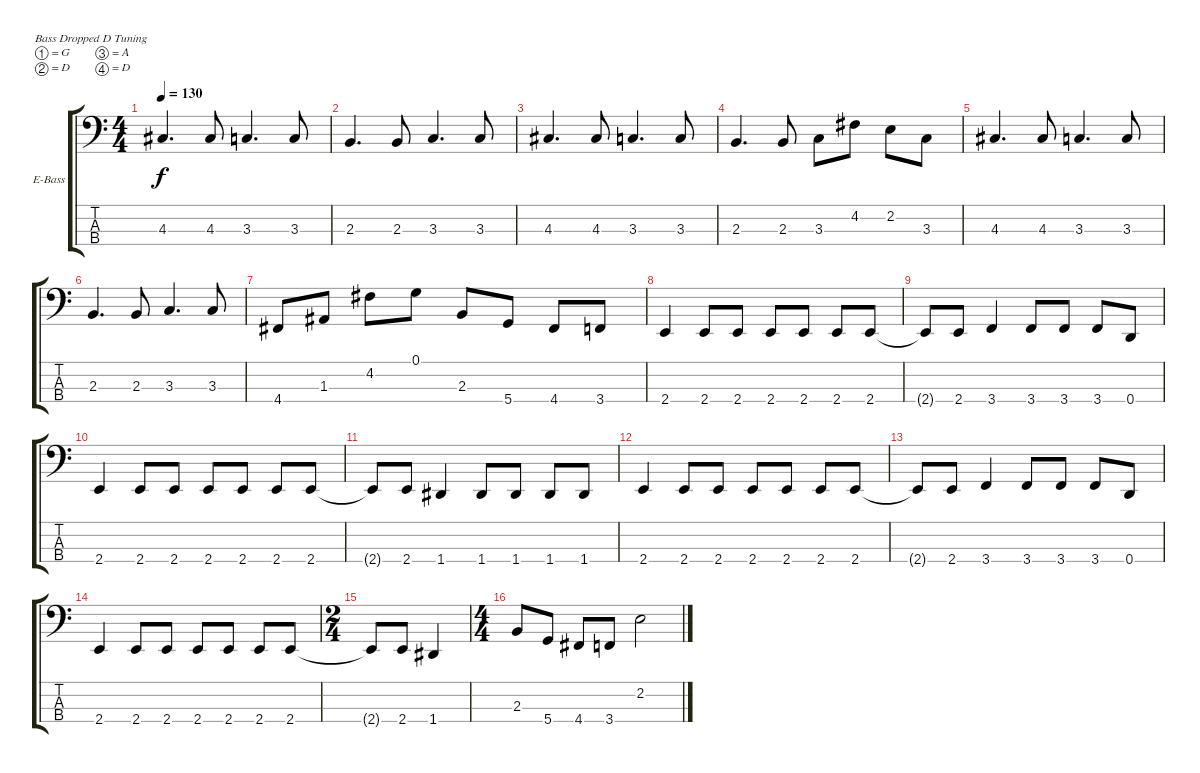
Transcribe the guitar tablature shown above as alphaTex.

\bracketExtendMode groupsimilarinstruments
\firstSystemTrackNameOrientation horizontal
\otherSystemsTrackNameOrientation horizontal
\track ("David Ellefson" "E-Bass") {instrument electricbasspick}
\staff {score tabs}
\tuning (G2 D2 A1 D1)
\ts (4 4)
\tempo 130
\clef f4
\ks c
4.3.4{d dy f} 4.3.8 3.3.4{d} 3.3.8 |
2.3.4{d} 2.3.8 3.3.4{d} 3.3.8 |
4.3.4{d} 4.3.8 3.3.4{d} 3.3.8 |
2.3.4{d} 2.3.8 3.3.8 4.2.8 2.2.8 3.3.8 |
4.3.4{d} 4.3.8 3.3.4{d} 3.3.8 |
2.3.4{d} 2.3.8 3.3.4{d} 3.3.8 |
4.4.8 1.3.8 4.2.8 0.1.8 2.3.8 5.4.8 4.4.8 3.4.8 |
2.4.4 2.4.8 2.4.8 2.4.8 2.4.8 2.4.8 2.4.8 |
2.4{t}.8 2.4.8 3.4.4 3.4.8 3.4.8 3.4.8 0.4.8 |
2.4.4 2.4.8 2.4.8 2.4.8 2.4.8 2.4.8 2.4.8 |
2.4{t}.8 2.4.8 1.4.4 1.4.8 1.4.8 1.4.8 1.4.8 |
2.4.4 2.4.8 2.4.8 2.4.8 2.4.8 2.4.8 2.4.8 |
2.4{t}.8 2.4.8 3.4.4 3.4.8 3.4.8 3.4.8 0.4.8 |
2.4.4 2.4.8 2.4.8 2.4.8 2.4.8 2.4.8 2.4.8 |
\ts (2 4)
2.4{t}.8 2.4.8 1.4.4 |
\ts (4 4)
2.3.8 5.4.8 4.4.8 3.4.8 2.2.2
